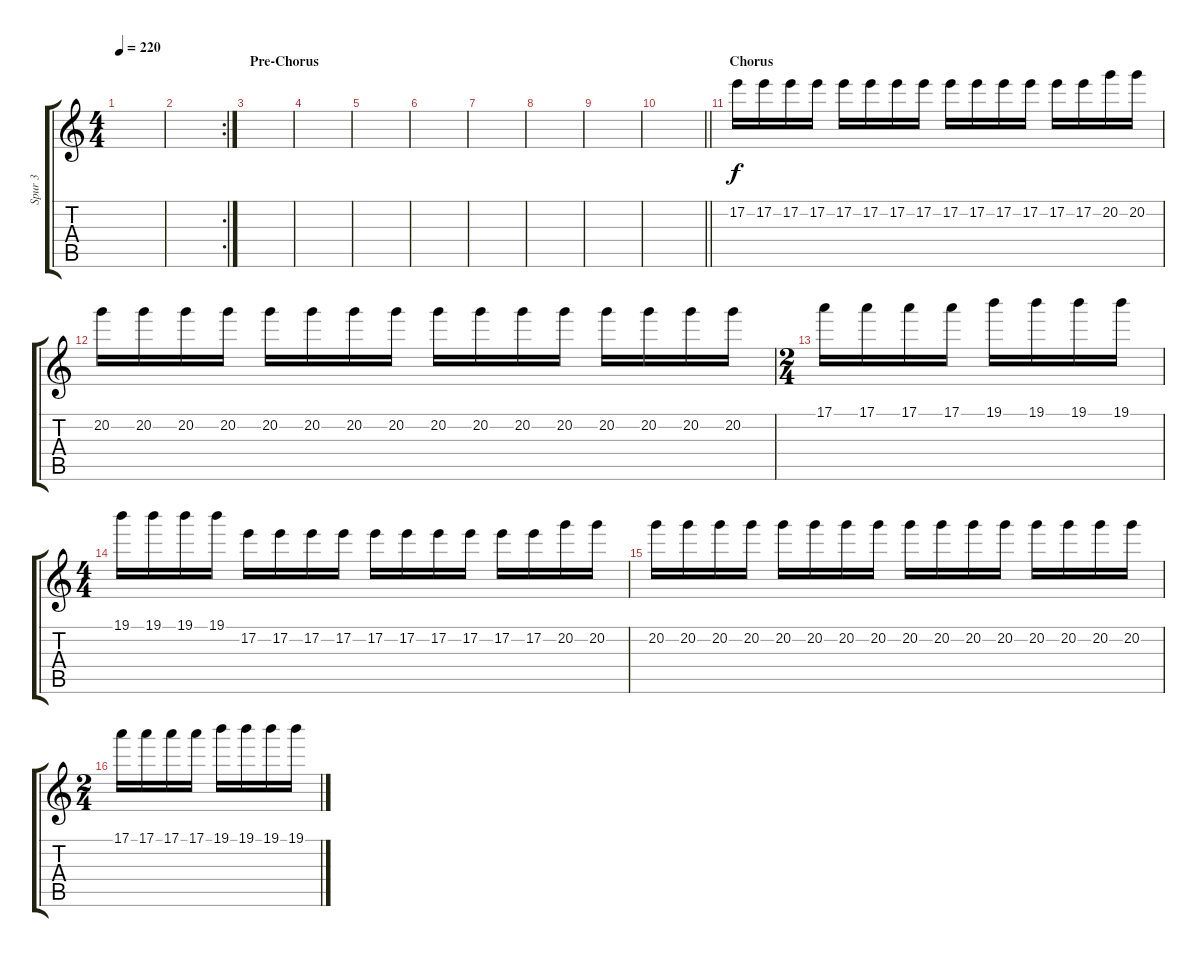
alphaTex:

\track ("Spur 3" "Spur 3") {instrument overdrivenguitar}
\staff {score tabs}
\tuning (E4 B3 G3 D3 A2 E2) {hide}
\ts (4 4)
\tempo 220
\clef g2
\ks c
|
\rc 2
|
\section ("" "Pre-Chorus")
|
|
|
|
|
|
|
\barLineRight lightlight
|
\section ("" "Chorus")
17.2.16{instrument overdrivenguitar} 17.2.16 17.2.16 17.2.16 17.2.16 17.2.16 17.2.16 17.2.16 17.2.16 17.2.16 17.2.16 17.2.16 17.2.16 17.2.16 20.2.16 20.2.16 |
20.2.16 20.2.16 20.2.16 20.2.16 20.2.16 20.2.16 20.2.16 20.2.16 20.2.16 20.2.16 20.2.16 20.2.16 20.2.16 20.2.16 20.2.16 20.2.16 |
\ts (2 4)
17.1.16 17.1.16 17.1.16 17.1.16 19.1.16 19.1.16 19.1.16 19.1.16 |
\ts (4 4)
19.1.16 19.1.16 19.1.16 19.1.16 17.2.16 17.2.16 17.2.16 17.2.16 17.2.16 17.2.16 17.2.16 17.2.16 17.2.16 17.2.16 20.2.16 20.2.16 |
20.2.16 20.2.16 20.2.16 20.2.16 20.2.16 20.2.16 20.2.16 20.2.16 20.2.16 20.2.16 20.2.16 20.2.16 20.2.16 20.2.16 20.2.16 20.2.16 |
\ts (2 4)
17.1.16 17.1.16 17.1.16 17.1.16 19.1.16 19.1.16 19.1.16 19.1.16
